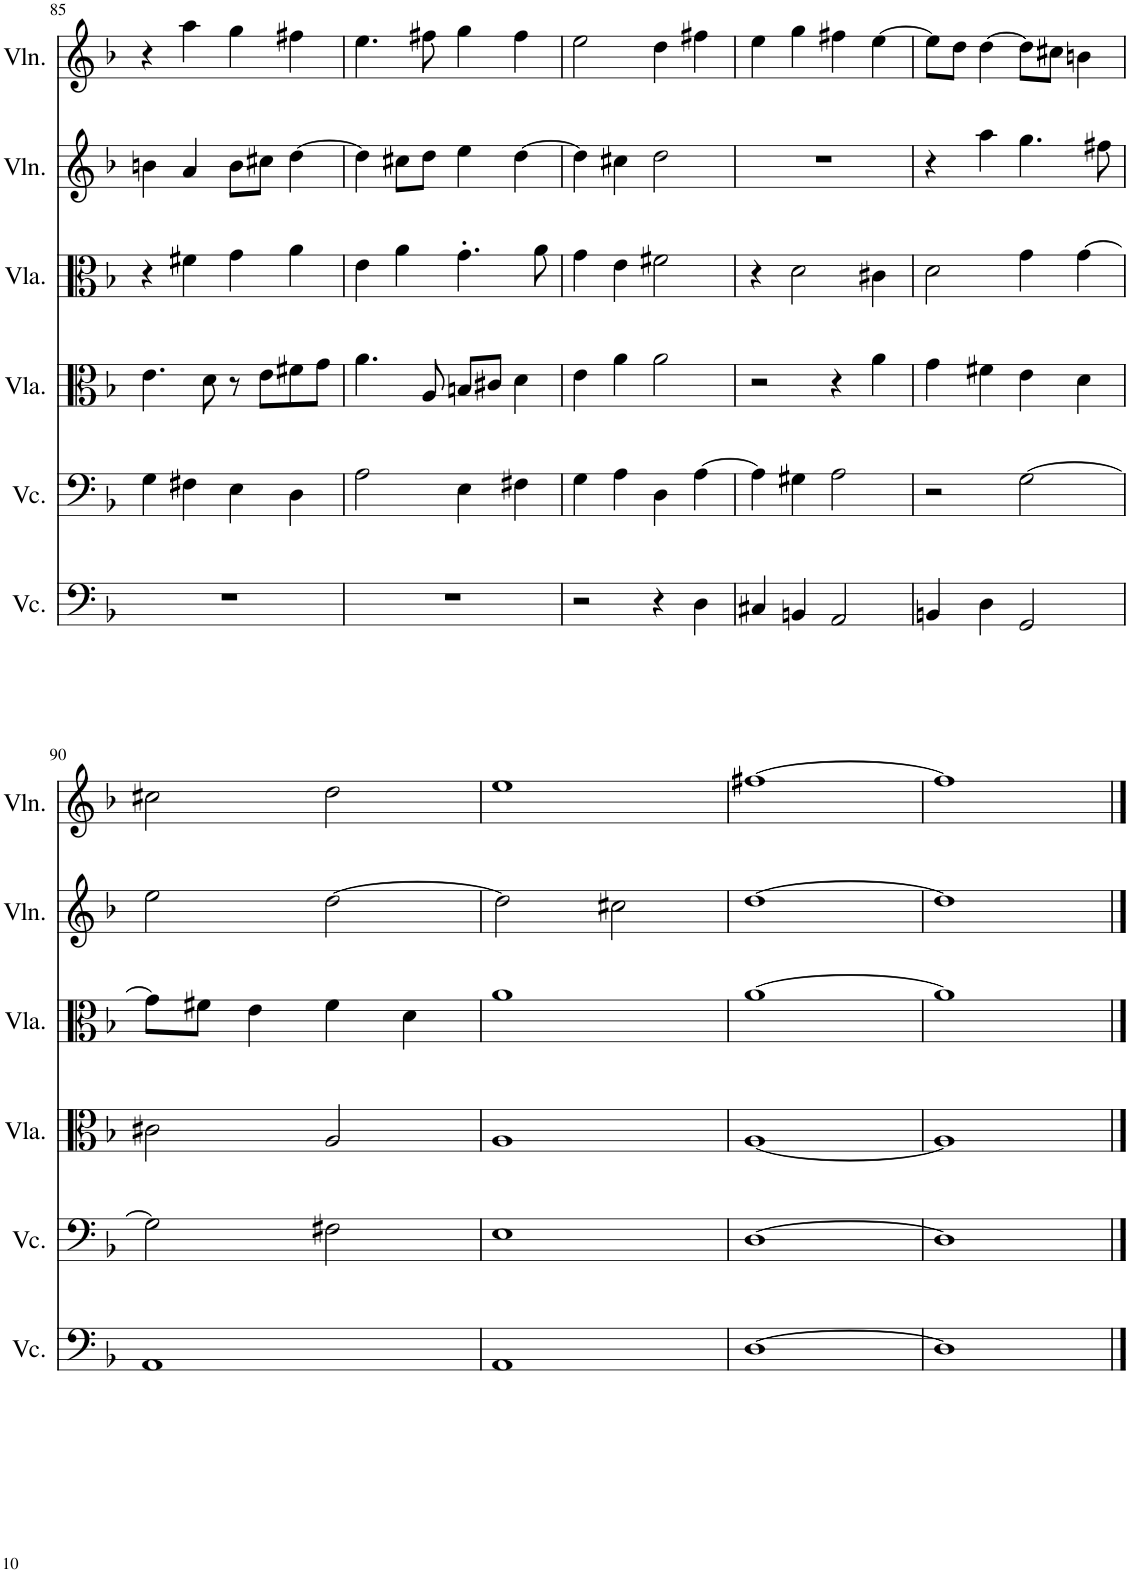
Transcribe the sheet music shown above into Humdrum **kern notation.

**kern	**kern	**kern	**kern	**kern	**kern
*part6	*part5	*part4	*part3	*part2	*part1
*staff6	*staff5	*staff4	*staff3	*staff2	*staff1
*I"Violoncello, Track 6	*I"Violoncello, Track 5	*I"Viola, Track 4	*I"Viola, Track 3	*I"Violino, Track 2	*I"Violino, Track 1
*I'Vc.	*I'Vc.	*I'Vla.	*I'Vla.	*I'Vln.	*I'Vln.
!!LO:PB:g=z
*clefF4	*clefF4	*clefC3	*clefC3	*clefG2	*clefG2
*k[b-]	*k[b-]	*k[b-]	*k[b-]	*k[b-]	*k[b-]
*M2/2	*M2/2	*M2/2	*M2/2	*M2/2	*M2/2
=85	=85	=85	=85	=85	=85
1r	4G\	4.e\	4r	4bn\	4r
.	4F#X\	.	4f#X\	4a/	4aa\
.	.	8d\	.	.	.
.	4E\	8r	4g\	8b\L	4gg\
.	.	8e\L	.	8cc#X\J	.
.	4D\	8f#X\	4a\	[4dd\	4ff#X\
.	.	8g\J	.	.	.
=86	=86	=86	=86	=86	=86
1r	2A\	4.a\	4e\	4dd\]	4.ee\
.	.	.	4a\	8cc#X\L	.
.	.	8A/	.	8dd\J	8ff#X\
.	4E\	8Bn/L	4.g'\	4ee\	4gg\
.	.	8c#X/J	.	.	.
.	4F#X\	4d\	.	[4dd\	4ff#\
.	.	.	8a\	.	.
=87	=87	=87	=87	=87	=87
2r	4G\	4e\	4g\	4dd\]	2ee\
.	4A\	4a\	4e\	4cc#X\	.
4r	4D\	2a\	2f#X\	2dd\	4dd\
4D\	[4A\	.	.	.	4ff#X\
=88	=88	=88	=88	=88	=88
4C#X/	4A\]	2r	4r	1r	4ee\
4BBn/	4G#X\	.	2d\	.	4gg\
2AA/	2A\	4r	.	.	4ff#X\
.	.	4a\	4c#X\	.	[4ee\
=89	=89	=89	=89	=89	=89
4BBn/	2r	4g\	2d\	4r	8ee\L]
.	.	.	.	.	8dd\J
4D\	.	4f#X\	.	4aa\	[4dd\
2GG/	[2G\	4e\	4g\	4.gg\	8dd\L]
.	.	.	.	.	8cc#X\J
.	.	4d\	[4g\	.	4bn\
.	.	.	.	8ff#X\	.
!!LO:LB:g=z
=90	=90	=90	=90	=90	=90
1AA	2G\]	2c#X\	8g\L]	2ee\	2cc#X\
.	.	.	8f#X\J	.	.
.	.	.	4e\	.	.
.	2F#X\	2A/	4f#\	[2dd\	2dd\
.	.	.	4d\	.	.
=91	=91	=91	=91	=91	=91
1AA	1E	1A	1a	2dd\]	1ee
.	.	.	.	2cc#X\	.
=92	=92	=92	=92	=92	=92
[1D	[1D	[1A	[1a	[1dd	[1ff#X
=93	=93	=93	=93	=93	=93
1D]	1D]	1A]	1a]	1dd]	1ff#]
==	==	==	==	==	==
*-	*-	*-	*-	*-	*-
